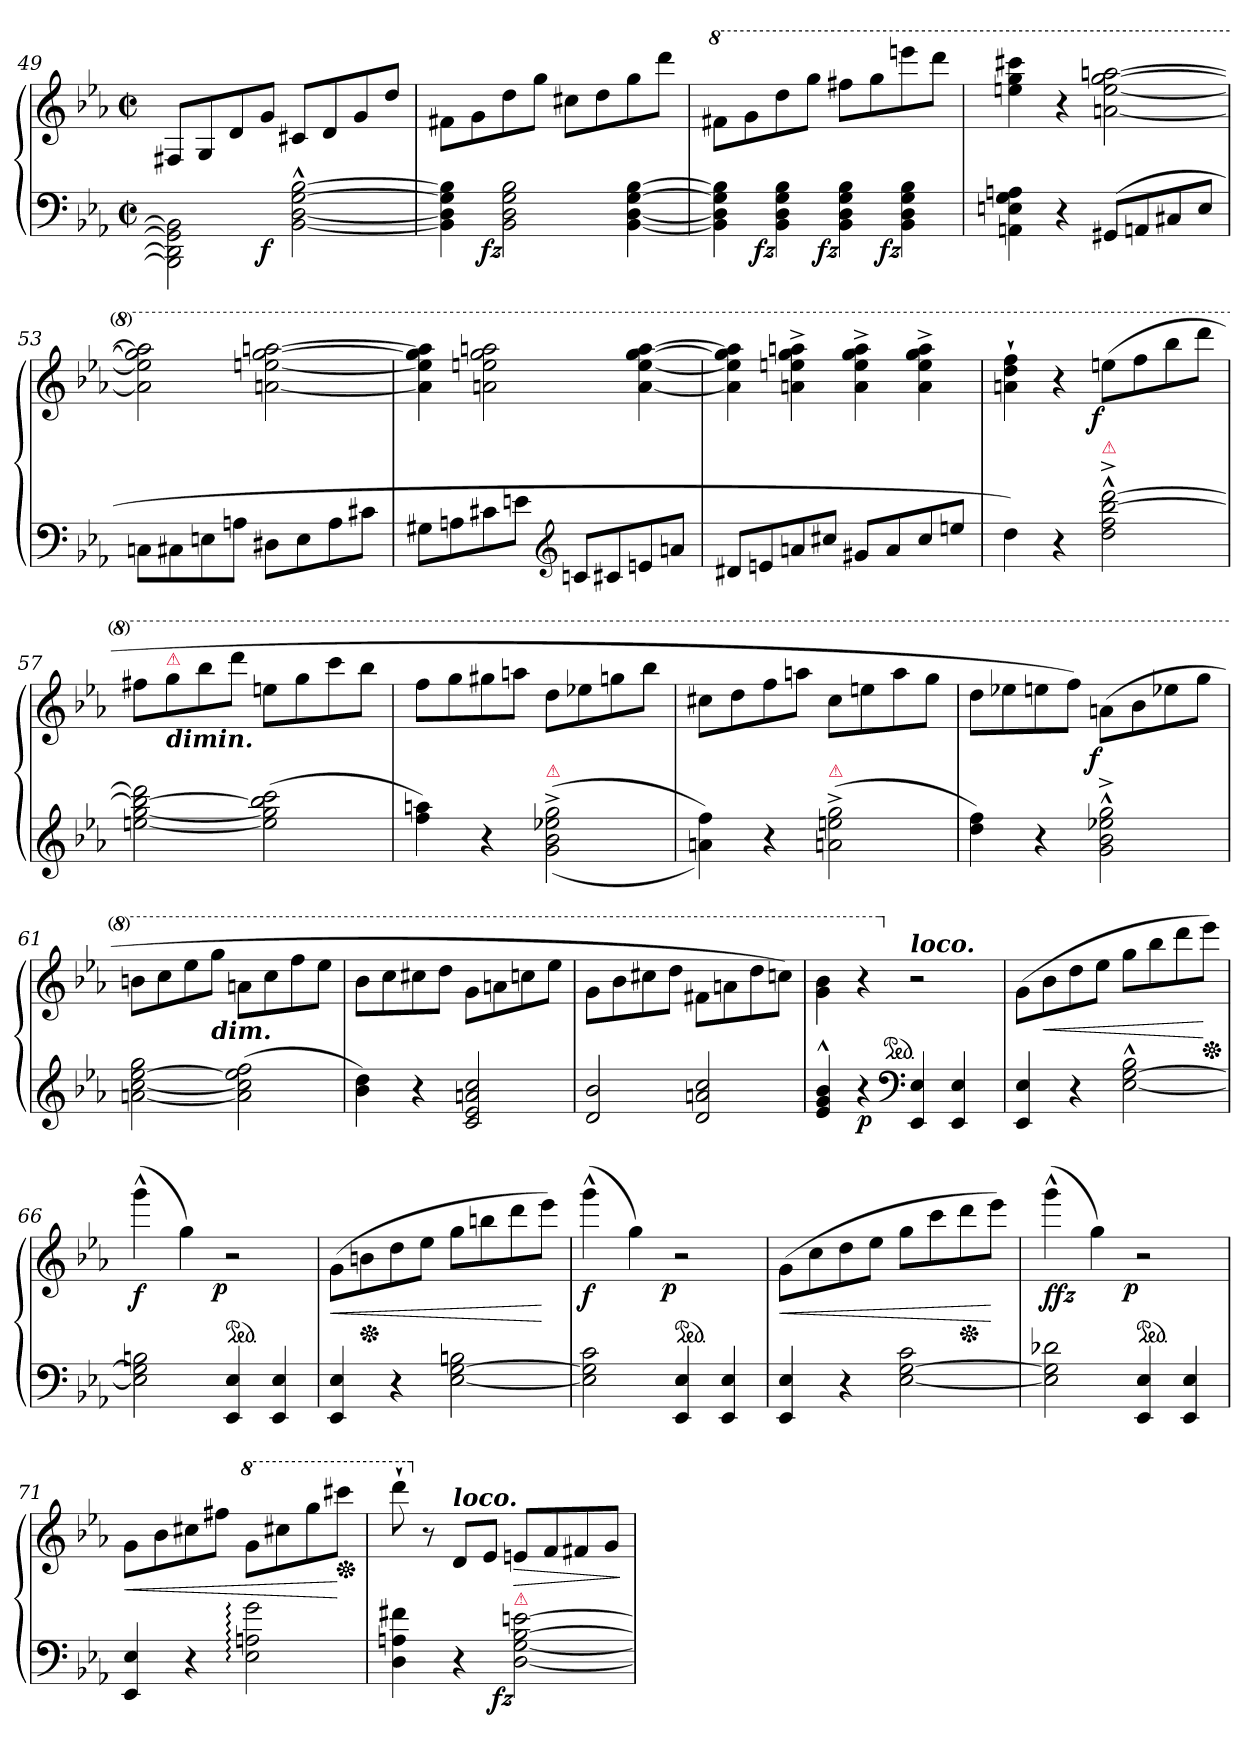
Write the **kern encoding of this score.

**kern	**kern	**dynam
*part1	*part1	*part1
*staff2	*staff1	*staff1/2
*clefF4	*clefG2	*
*k[b-e-a-]	*k[b-e-a-]	*
*c:	*c:	*
*M2/2	*M2/2	*
*met(c|)	*met(c|)	*
=49	=49	=49
*^	*	*
2BBB-]\ 2DD]\ 2GG]\ 2BB-]\	4.ryy	8F#XL	.
.	.	8G/	.
.	.	8d	.
!	!	!	!LO:DY:b=2
.	2ryy	8gJ	f
[2BB-^^ [2D^^ [2G^^ [2B-^^	.	8c#XL	.
.	.	8d	.
.	.	8g	.
.	8ryy	8ddJ	.
*v	*v	*	*
=50	=50	=50
4BB-] 4D] 4G] 4B-]	8f#XL	.
.	8g	.
!	!	!LO:DY:b=2:rj
2BB- 2D 2G 2B-	8dd	fz
.	8ggJ	.
.	8cc#XL	.
.	8dd	.
[4BB- [4D [4G [4B-	8gg	.
.	8dddJ	.
=51	=51	=51
*	*8va	*
4BB-] 4D] 4G] 4B-]	8ff#XL	.
.	8gg	.
!	!	!LO:DY:b=2:rj
4BB- 4D 4G 4B-	8ddd	fz
.	8gggJ	.
!	!	!LO:DY:b=2:rj
4BB- 4D 4G 4B-	8fff#XL	fz
.	8ggg	.
!	!	!LO:DY:b=2:rj
4BB- 4D 4G 4B-	8eeeen	fz
.	8ddddJ	.
=52	=52	=52
4AAn 4En 4G 4An	4eeen 4ggg 4cccc#X	.
4r	4r	.
(>8GG#XL	[2aan [2eee [2ggg [2aaan	.
8AAn	.	.
8C#X	.	.
8EJ	.	.
=53	=53	=53
8CnL	2aa] 2eee] 2ggg] 2aaa]	.
8C#X	.	.
8En	.	.
8AnJ	.	.
8D#XL	[2aan [2eeen [2ggg [2aaan	.
8E	.	.
8A	.	.
8c#XJ	.	.
=54	=54	=54
8G#XL	4aa] 4eee] 4ggg] 4aaa]	.
8An	.	.
8c#X	2aan 2eeen 2ggg 2aaan	.
8enJ	.	.
*clefG2	*	*
8cnL	.	.
8c#X	.	.
8en	[4aa [4eee [4ggg [4aaa	.
8anJ	.	.
=55	=55	=55
8d#XL	4aa] 4eee] 4ggg] 4aaa]	.
8en	.	.
8an	4aan^ 4eeen^ 4ggg^ 4aaan^	.
8cc#XJ	.	.
8g#X/L	4aa^ 4eee^ 4ggg^ 4aaa^	.
8a/	.	.
8cc#/	4aa^ 4eee^ 4ggg^ 4aaa^	.
8een/J	.	.
=56	=56	=56
4dd)	4aan` 4ddd` 4fff`	.
4r	4r	.
!LO:TX:a:color=crimson:t=⚠	!	!
!	!	!LO:DY:b:rj
2dd^^^< 2ff^^^< [<2bb-^^^< [2ddd^^^<	(>8eeenL	f
.	8fff	.
.	8bbb-	.
.	8ddddJ	.
=57	=57	=57
[2een [2gg 2bb-_ 2ddd]	8fff#XL	.
!	!LO:TX:b:Bi:t=dimin.	!
!	!LO:TX:a:color=crimson:t=⚠	!
.	8ggg	.
.	8bbb-	.
.	8ddddJ	.
(2ee] 2gg] 2bb-] 2ccc	8eeenL	.
.	8ggg	.
.	8cccc	.
.	8bbb-J	.
=58	=58	=58
4ff 4aan)	8fffL	.
.	8ggg	.
4r	8ggg#X	.
.	8aaanJ	.
!LO:TX:a:color=crimson:t=⚠	!	!
(<(>2g^< 2b-^< 2ee-X^< 2gg^<	8dddL	.
.	8eee-X	.
.	8gggn	.
.	8bbb-J	.
=59	=59	=59
4an 4ff))	8ccc#XL	.
.	8ddd	.
4r	8fff	.
.	8aaanJ	.
!LO:TX:a:color=crimson:t=⚠	!	!
(2an^< 2een^< 2gg^<	8ccc#L	.
.	8eeen	.
.	8aaa	.
.	8gggJ	.
=60	=60	=60
4dd 4ff)	8dddL	.
.	8eee-X	.
4r	8eeen	.
.	8fffJ)	.
!	!	!LO:DY:b:rj
2g^^^< 2b-^^^< 2ee-X^^^< 2gg^^^<	(>8aanL	f
.	8bb-	.
.	8eee-X	.
.	8gggJ	.
=61	=61	=61
[2an [2cc [2ee- 2gg	8bbnL	.
.	8ccc	.
.	8eee-	.
!	!LO:TX:b:Bi:t=dim.	!
.	8gggJ	.
(2a] 2cc] 2ee-] 2ff	8aanL	.
.	8ccc	.
.	8fff	.
.	8eee-J	.
=62	=62	=62
4b- 4dd)	8bb-L	.
.	8ccc	.
4r	8ccc#X	.
.	8dddJ	.
2c 2e- 2an 2cc	8ggL	.
.	8aan	.
.	8cccn	.
.	8eee-J	.
=63	=63	=63
2d 2b-	8ggL	.
.	8bb-	.
.	8ccc#X	.
.	8dddJ	.
2d 2an 2cc	8ff#X\L	.
.	8aan\	.
.	8ddd\	.
.	8cccn\J)	.
=64	=64	=64
*	*^	*
4e-^^ 4g^^ 4b-^^	4gg\ 4bb-\	4.ryy	.
!	!	!	!LO:DY:b=2
4r	4r	.	p
*	*ped	*	*
.	.	2ryy	.
*clefF4	*	*	*
*	*X8va	*	*
!	!LO:TX:a:Bi:t=loco.	!	!
4EE- 4E-	2r	.	.
4EE- 4E-	.	.	.
.	.	8ryy	.
*	*v	*v	*
=65	=65	=65
4EE- 4E-	(8gL	.
!	!	!LO:HP:b
.	8b-	<
4r	8dd	.
.	8ee-J	.
[2E-^^ [2G^^ 2B-^^	8ggL	.
.	8bb-	.
.	8ddd	.
*	*Xped	*
.	8eee-J)	[
=66	=66	=66
!	!	!LO:DY:b
2E-] 2G] 2Bn	(4ggg^^	f
.	4gg)	.
!	!	!LO:DY:b:rj
*	*ped	*
4EE- 4E-	2r	p
4EE- 4E-	.	.
=67	=67	=67
!	!	!LO:HP:b
4EE- 4E-	(8gL	<
*	*Xped	*
.	8bn	.
4r	8dd	.
.	8ee-J	.
[2E- [2G 2Bn	8ggL	.
.	8bbn	.
.	8ddd	.
.	8eee-J)	[
=68	=68	=68
!	!	!LO:DY:b
2E-] 2G] 2c	(4ggg^^	f
.	4gg)	.
!	!	!LO:DY:b:rj
*	*ped	*
4EE- 4E-	2r	p
4EE- 4E-	.	.
=69	=69	=69
!	!	!LO:HP:b
4EE- 4E-	(8gL	<
.	8cc	.
4r	8dd	.
.	8ee-J	.
[2E- [2G 2c	8ggL	.
.	8ccc	.
*	*Xped	*
.	8ddd	.
.	8eee-J)	[
=70	=70	=70
!	!	!LO:DY:b
2E-] 2G] 2d-X	(4ggg^^	ffz
.	4gg)	.
!	!	!LO:DY:b:rj
*	*ped	*
4EE- 4E-	2r	p
4EE- 4E-	.	.
=71	=71	=71
!	!	!LO:HP:b
4EE- 4E-	8gL	<
.	8b-	.
4r	8cc#X	.
.	8ff#XJ	.
*	*8va	*
2E-: 2An: 2g:	8ggL	.
.	8ccc#X	.
.	8ggg	.
*	*Xped	*
.	8cccc#XJ	[
=72	=72	=72
!	!	!LO:DY:b
!	!	!LO:DY:n=1:b
4D 4An 4f#X	8dddd`	ffz ffz
*	*X8va	*
.	8r	.
!	!LO:TX:a:Bi:t=loco.	!
4r	8dL	.
.	8e-J	.
!LO:TX:a:color=crimson:t=⚠	!	!
!	!	!LO:HP:b
!	!	!LO:DY:n=2:b=2:rj
[2D [2G [2B- [2en	8enL	> fz
.	8f	.
.	8f#X	.
.	8gJ	.
.	.	]
=	=	=
*-	*-	*-
